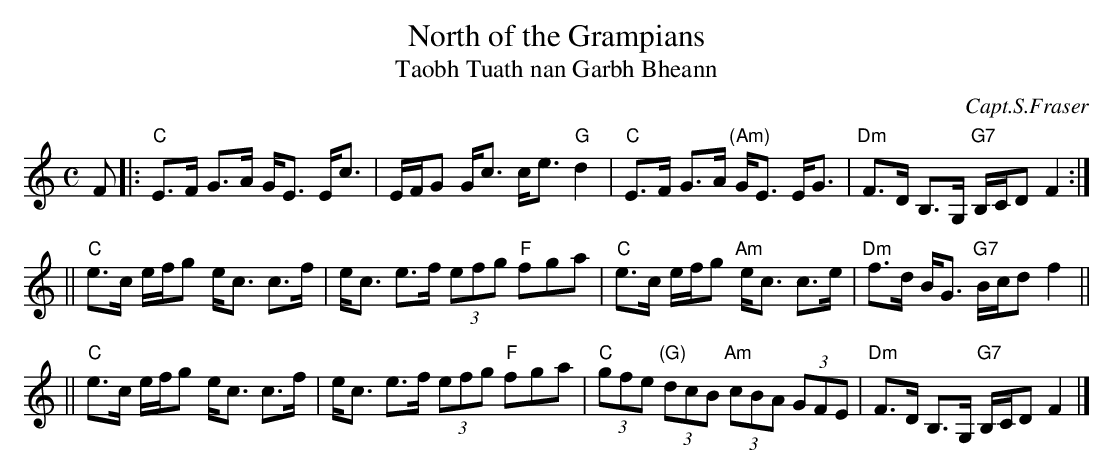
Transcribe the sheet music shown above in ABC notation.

X:1
T: North of the Grampians
T: Taobh Tuath nan Garbh Bheann
C: Capt.S.Fraser
M: C
L: 1/8
K: C
F \
|: "C"E>F G>A G<E E<c | E/F/G G<c c<e "G"d2 \
|  "C"E>F G>A "(Am)"G<E E<G | "Dm"F>D B,>G, "G7"B,/C/D F2 :|
|| "C"e>c e/f/g e<c c>f | e<c e>f (3efg "F"fga \
|  "C"e>c e/f/g "Am"e<c c>e | "Dm"f>d B<G "G7"B/c/d f2 ||
|| "C"e>c e/f/g e<c c>f | e<c e>f (3efg "F"fga \
| "C"(3gfe "(G)"(3dcB "Am"(3cBA (3GFE | "Dm"F>D B,>G, "G7"B,/C/D F2 |]
